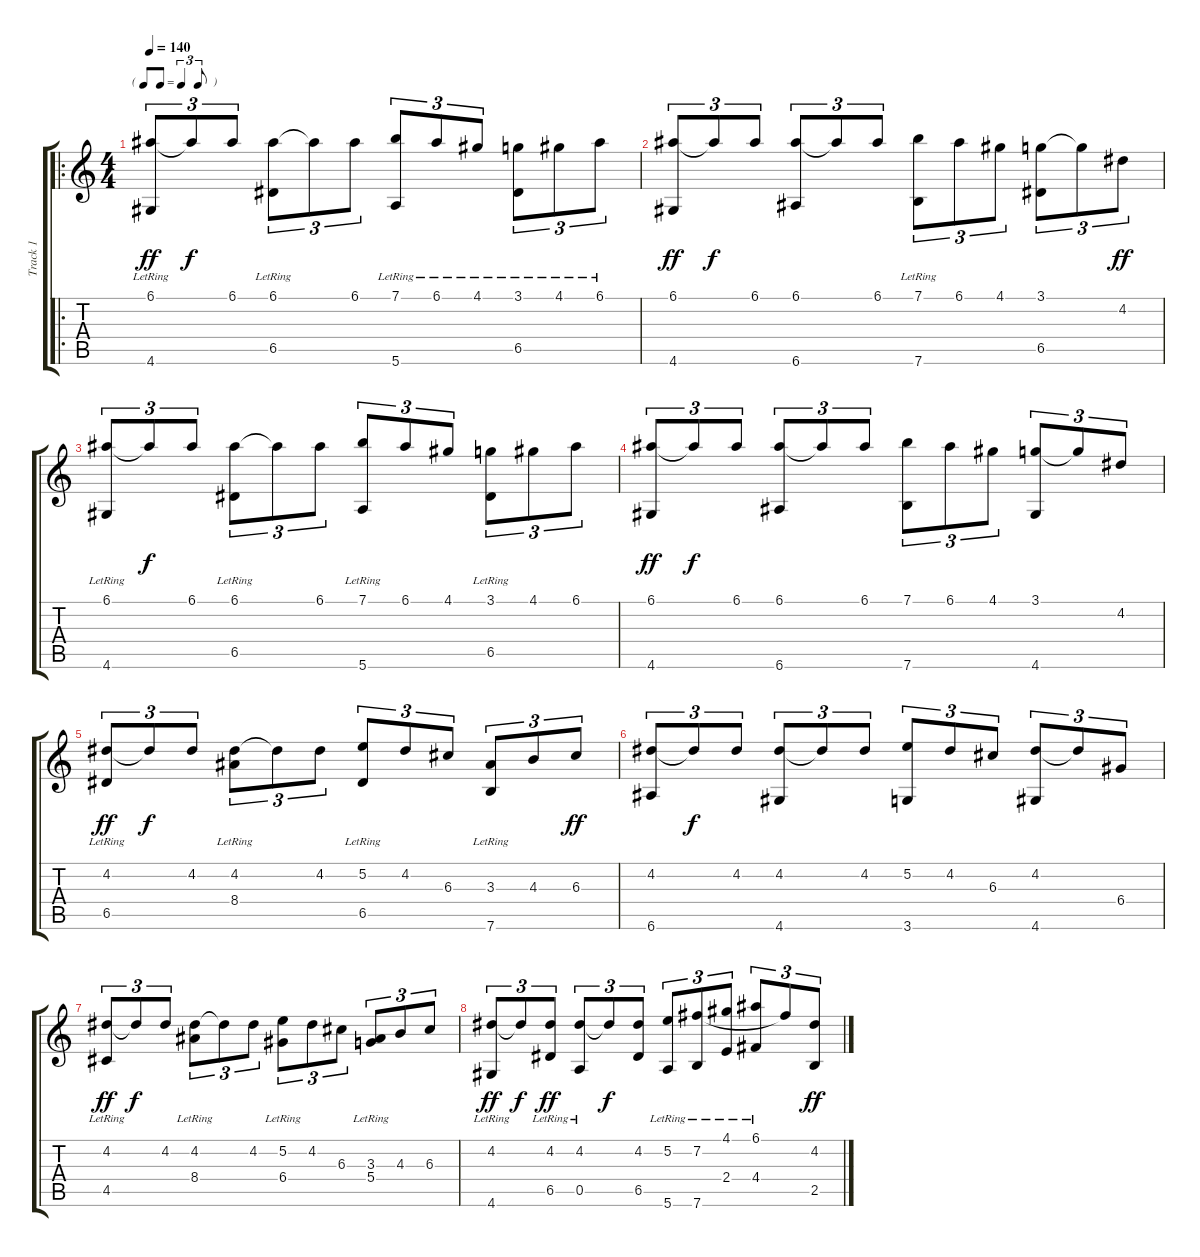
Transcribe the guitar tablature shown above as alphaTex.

\track ("Track 1" "Track 1") {instrument acousticguitarnylon}
\staff {score tabs}
\tuning (E4 B3 G3 D3 A2 E2) {hide}
\ro
\ts (4 4)
\tf triplet8th
\tempo 140
\clef g2
\ks c
(6.1{lr} 4.6{lr}).8{tu (3 2) dy ff instrument acousticguitarnylon} 6.1{t}.8{tu (3 2) dy f} 6.1.8{tu (3 2)} (6.1 6.5{lr}).8{tu (3 2)} 6.1{t}.8{tu (3 2)} 6.1.8{tu (3 2)} (7.1{lr} 5.6{lr}).8{tu (3 2)} 6.1{lr}.8{tu (3 2)} 4.1{lr}.8{tu (3 2)} (3.1{lr} 6.5{lr}).8{tu (3 2)} 4.1{lr}.8{tu (3 2)} 6.1{lr}.8{tu (3 2)} |
(6.1 4.6).8{tu (3 2) dy ff} 6.1{t}.8{tu (3 2) dy f} 6.1.8{tu (3 2)} (6.1 6.6).8{tu (3 2)} 6.1{t}.8{tu (3 2)} 6.1.8{tu (3 2)} (7.1 7.6{lr}).8{tu (3 2)} 6.1.8{tu (3 2)} 4.1.8{tu (3 2)} (3.1 6.5).8{tu (3 2)} 3.1{t}.8{tu (3 2)} 4.2.8{tu (3 2) dy ff} |
(6.1 4.6{lr}).8{tu (3 2)} 6.1{t}.8{tu (3 2) dy f} 6.1.8{tu (3 2)} (6.1 6.5{lr}).8{tu (3 2)} 6.1{t}.8{tu (3 2)} 6.1.8{tu (3 2)} (7.1 5.6{lr}).8{tu (3 2)} 6.1.8{tu (3 2)} 4.1.8{tu (3 2)} (3.1 6.5{lr}).8{tu (3 2)} 4.1.8{tu (3 2)} 6.1.8{tu (3 2)} |
(6.1 4.6).8{tu (3 2) dy ff} 6.1{t}.8{tu (3 2) dy f} 6.1.8{tu (3 2)} (6.1 6.6).8{tu (3 2)} 6.1{t}.8{tu (3 2)} 6.1.8{tu (3 2)} (7.1 7.6).8{tu (3 2)} 6.1.8{tu (3 2)} 4.1.8{tu (3 2)} (3.1 4.6).8{tu (3 2)} 3.1{t}.8{tu (3 2)} 4.2.8{tu (3 2)} |
(4.2 6.5{lr}).8{tu (3 2) dy ff} 4.2{t}.8{tu (3 2) dy f} 4.2.8{tu (3 2)} (4.2 8.4{lr}).8{tu (3 2)} 4.2{t}.8{tu (3 2)} 4.2.8{tu (3 2)} (5.2 6.5{lr}).8{tu (3 2)} 4.2.8{tu (3 2)} 6.3.8{tu (3 2)} (3.3 7.6{lr}).8{tu (3 2)} 4.3.8{tu (3 2)} 6.3.8{tu (3 2) dy ff} |
(4.2 6.6).8{tu (3 2)} 4.2{t}.8{tu (3 2) dy f} 4.2.8{tu (3 2)} (4.2 4.6).8{tu (3 2)} 4.2{t}.8{tu (3 2)} 4.2.8{tu (3 2)} (5.2 3.6).8{tu (3 2)} 4.2.8{tu (3 2)} 6.3.8{tu (3 2)} (4.2 4.6).8{tu (3 2)} 4.2{t}.8{tu (3 2)} 6.4.8{tu (3 2)} |
(4.2 4.5{lr}).8{tu (3 2) dy ff} 4.2{t}.8{tu (3 2) dy f} 4.2.8{tu (3 2)} (4.2 8.4{lr}).8{tu (3 2)} 4.2{t}.8{tu (3 2)} 4.2.8{tu (3 2)} (5.2 6.4{lr}).8{tu (3 2)} 4.2.8{tu (3 2)} 6.3.8{tu (3 2)} (3.3 5.4{lr}).8{tu (3 2)} 4.3.8{tu (3 2)} 6.3.8{tu (3 2)} |
(4.2 4.6{lr}).8{tu (3 2) dy ff} 4.2{t}.8{tu (3 2) dy f} (4.2 6.5{lr}).8{tu (3 2) dy ff} (4.2 0.5{lr}).8{tu (3 2)} 4.2{t}.8{tu (3 2) dy f} (4.2 6.5).8{tu (3 2)} (5.2 5.6{lr}).8{tu (3 2)} (7.2 7.6{lr}).8{tu (3 2)} (4.1 2.4{lr}).8{tu (3 2)} (6.1 4.4{lr}).8{tu (3 2)} 7.2{t}.8{tu (3 2)} (4.2 2.5).8{tu (3 2) dy ff}
